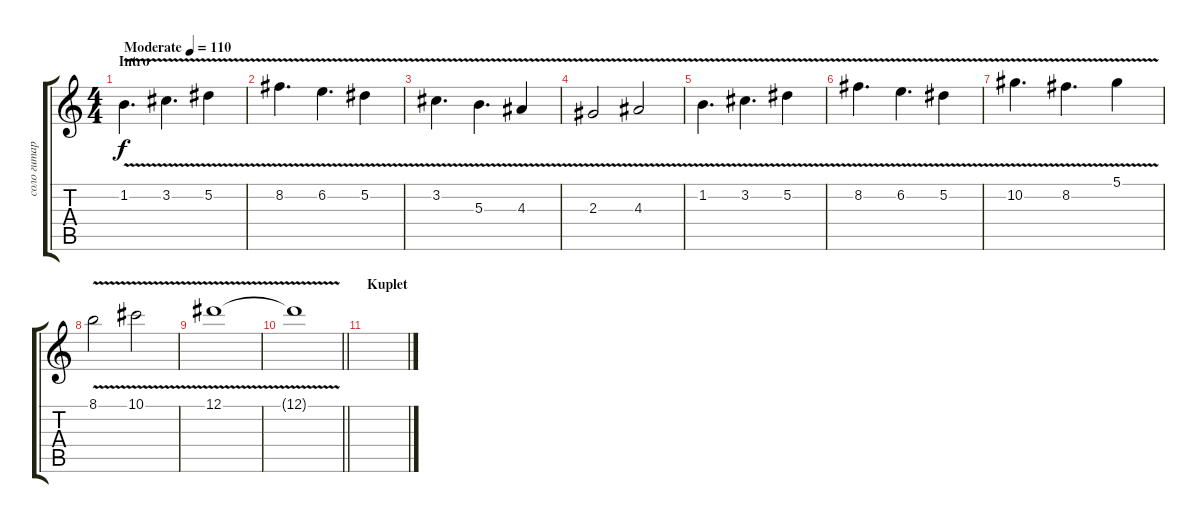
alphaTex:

\track ("соло гитара" "соло гитар") {instrument acousticguitarsteel}
\staff {score tabs}
\tuning (Eb4 Bb3 Gb3 Db3 Ab2 Eb2) {hide}
\ts (4 4)
\section ("" "Intro")
\tempo (110 "Moderate")
\clef g2
\ks c
1.2{v}.4{d dy f instrument acousticguitarsteel} 3.2{v}.4{d} 5.2{v}.4 |
8.2{v}.4{d} 6.2{v}.4{d} 5.2{v}.4 |
3.2{v}.4{d} 5.3{v}.4{d} 4.3{v}.4 |
2.3{v}.2 4.3{v}.2 |
1.2{v}.4{d} 3.2{v}.4{d} 5.2{v}.4 |
8.2{v}.4{d} 6.2{v}.4{d} 5.2{v}.4 |
10.2{v}.4{d} 8.2{v}.4{d} 5.1{v}.4 |
8.1{v}.2 10.1{v}.2 |
12.1{v}.1 |
\barLineRight lightlight
12.1{t}.1 |
\section ("" "Kuplet")
